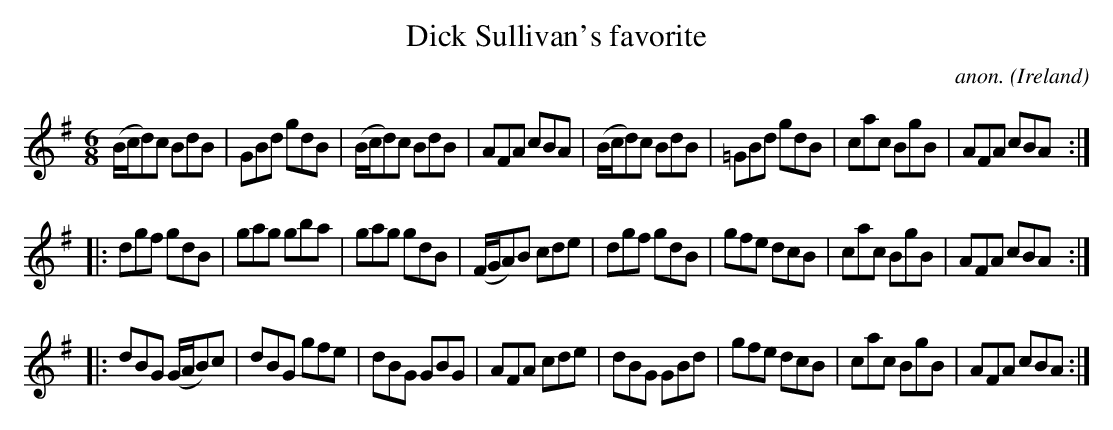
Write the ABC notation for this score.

X:1
T:Dick Sullivan's favorite
C:anon.
O:Ireland
M:6/8
L:1/8
K:Ador
(B/c/d)c BdB|GBd gdB|(B/c/d)c BdB|AFA cBA|(B/c/d)c BdB|=GBd gdB|cac BgB|AFA cBA:|
|:dgf gdB|gag gba|gag gdB|(F/G/A)B cde|dgf gdB|gfe dcB|cac BgB|AFA cBA:|
|:dBG (G/A/B)c|dBG gfe|dBG GBG|AFA cde|dBG GBd| gfe dcB|cac BgB|AFA cBA:|
